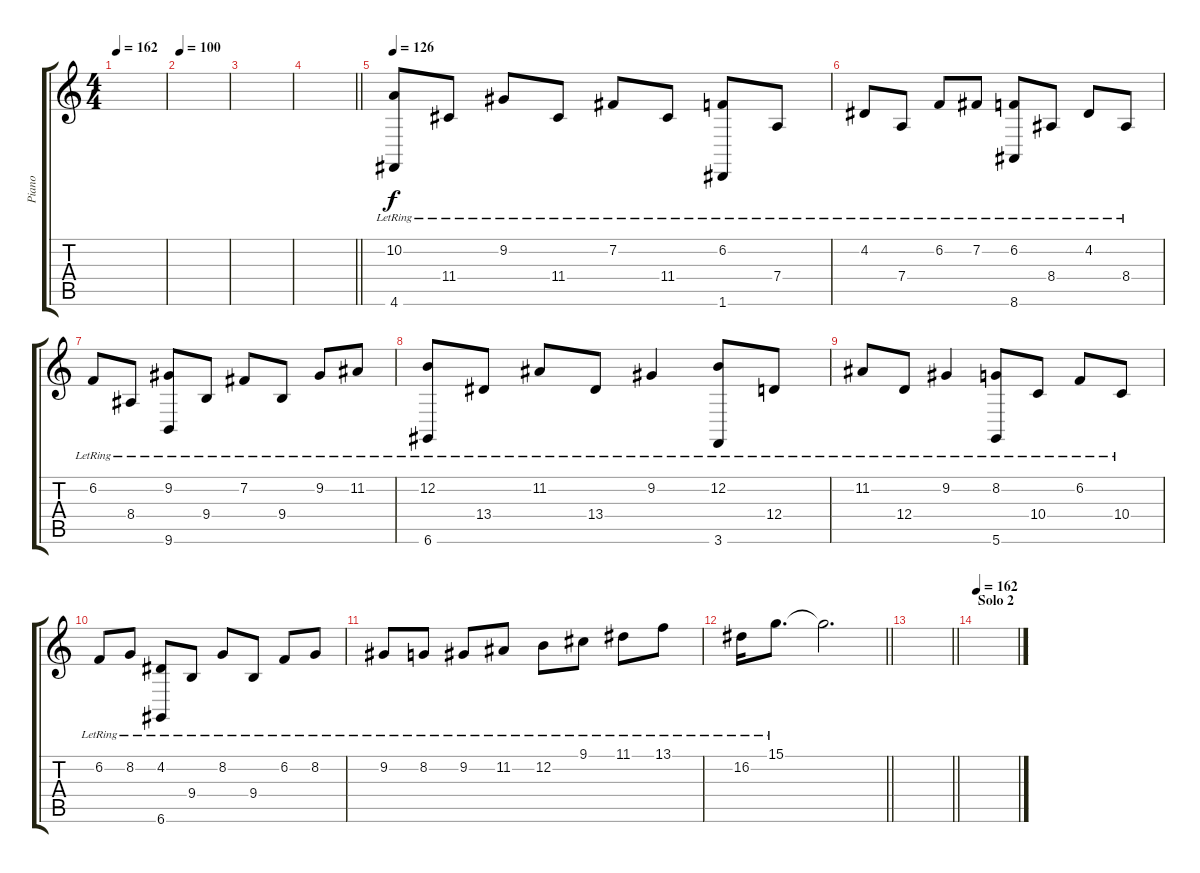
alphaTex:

\track ("Piano" "Piano") {instrument acousticgrandpiano}
\staff {score tabs}
\tuning (E4 B3 G3 D3 A2 D2) {hide}
\ts (4 4)
\section ("" "")
\tempo 162
\clef g2
\ks c
|
\tempo 100
|
|
\barLineRight lightlight
|
\section ("" "")
\tempo 126
(10.2{lr} 4.6{lr}).8 11.4{lr}.8 9.2{lr}.8 11.4{lr}.8 7.2{lr}.8 11.4{lr}.8 (6.2{lr} 1.6{lr}).8 7.4{lr}.8 |
4.2{lr}.8 7.4{lr}.8 6.2{lr}.8 7.2{lr}.8 (6.2{lr} 8.6{lr}).8 8.4{lr}.8 4.2{lr}.8 8.4{lr}.8 |
6.2{lr}.8 8.4{lr}.8 (9.2{lr} 9.6{lr}).8 9.4{lr}.8 7.2{lr}.8 9.4{lr}.8 9.2{lr}.8 11.2{lr}.8 |
(12.2{lr} 6.6{lr}).8 13.4{lr}.8 11.2{lr}.8 13.4{lr}.8 9.2{lr}.4 (12.2{lr} 3.6{lr}).8 12.4{lr}.8 |
11.2{lr}.8 12.4{lr}.8 9.2{lr}.4 (8.2{lr} 5.6{lr}).8 10.4{lr}.8 6.2{lr}.8 10.4{lr}.8 |
6.2{lr}.8 8.2{lr}.8 (4.2{lr} 6.6{lr}).8 9.4{lr}.8 8.2{lr}.8 9.4{lr}.8 6.2{lr}.8 8.2{lr}.8 |
9.2{lr}.8 8.2{lr}.8 9.2{lr}.8 11.2{lr}.8 12.2{lr}.8 9.1{lr}.8 11.1{lr}.8 13.1{lr}.8 |
\barLineRight lightlight
16.2{lr}.16 15.1{lr}.8{d} 15.1{t}.2{d} |
\barLineRight lightlight
|
\section ("" "Solo 2")
\tempo 162
